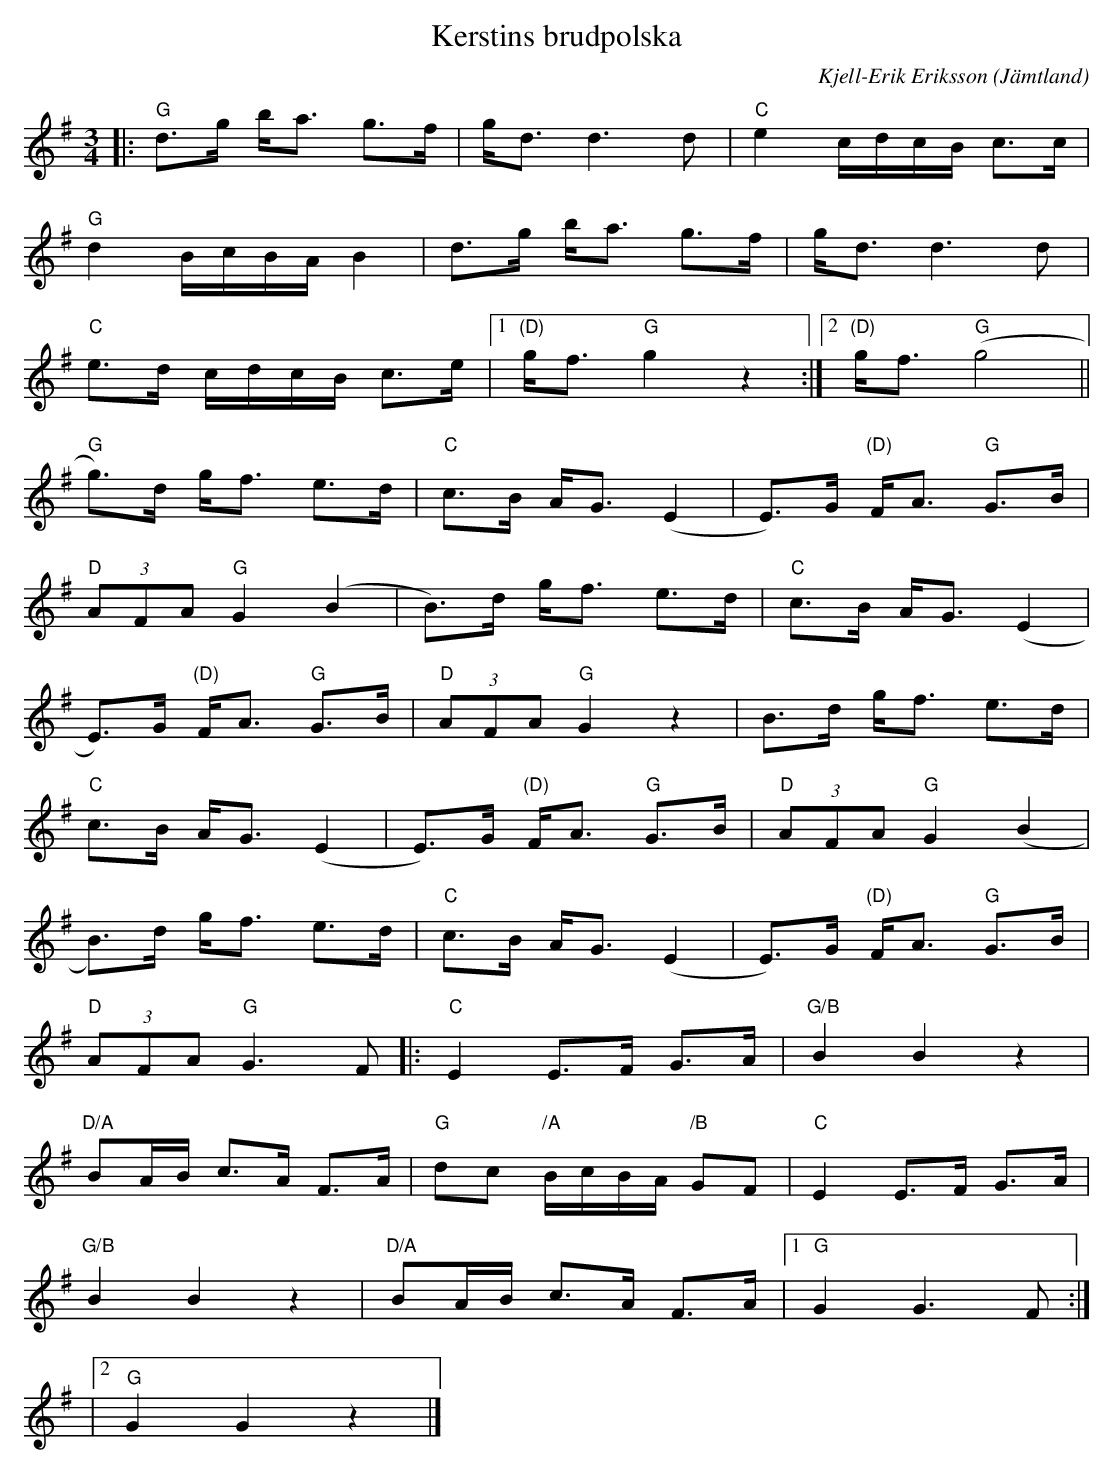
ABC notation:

X:1
T:Kerstins brudpolska
O:Jämtland
C:Kjell-Erik Eriksson
M:3/4
L:1/8
K:G
||:"G"d3/2g/2 b/2a3/2 g3/2f/2|g/2d3/2 d6/2 d|"C"e2 c/2d/2c/2B/2 c3/2c/2|
"G"d2B/2c/2B/2A/2 B2|d3/2g/2 b/2a3/2 g3/2f/2|g/2d3/2 d6/2 d|
"C"e3/2d/2 c/2d/2c/2B/2 c3/2e/2|1 "(D)"g/2f3/2 "G"g2 z2:|2 "(D)"g/2f3/2 "G"(g4||
"G"g3/2)d/2 g/2f3/2 e3/2d/2 |"C"c3/2B/2 A/2G3/2 (E2| E3/2)G/2 "(D)"F/2A3/2 "G"G3/2B/2|
"D"(3AFA "G"G2 (B2| B3/2)d/2 g/2f3/2 e3/2d/2|"C"c3/2B/2 A/2G3/2 (E2|
E3/2)G/2 "(D)"F/2A3/2 "G"G3/2B/2|"D"(3AFA "G"G2 z2| B3/2d/2 g/2f3/2 e3/2d/2|
"C"c3/2B/2 A/2G3/2 (E2| E3/2)G/2 "(D)"F/2A3/2 "G"G3/2B/2|"D"(3AFA "G"G2 (B2|
 B3/2)d/2 g/2f3/2 e3/2d/2|"C"c3/2B/2 A/2G3/2 (E2|E3/2)G/2 "(D)"F/2A3/2 "G"G3/2B/2|
"D"(3AFA "G"G6/2 F|: "C"E2 E3/2F/2 G3/2A/2 |"G/B"B2 B2 z2|
"D/A" BA/2B/2 c3/2A/2 F3/2A/2 |"G"dc "/A"B/2c/2B/2A/2 "/B"GF|"C"E2 E3/2F/2 G3/2A/2 |
"G/B"B2 B2 z2|"D/A"BA/2B/2 c3/2A/2 F3/2A/2 |1 "G"G2 G6/2 F:|
|2 "G"G2 G2z2|]
